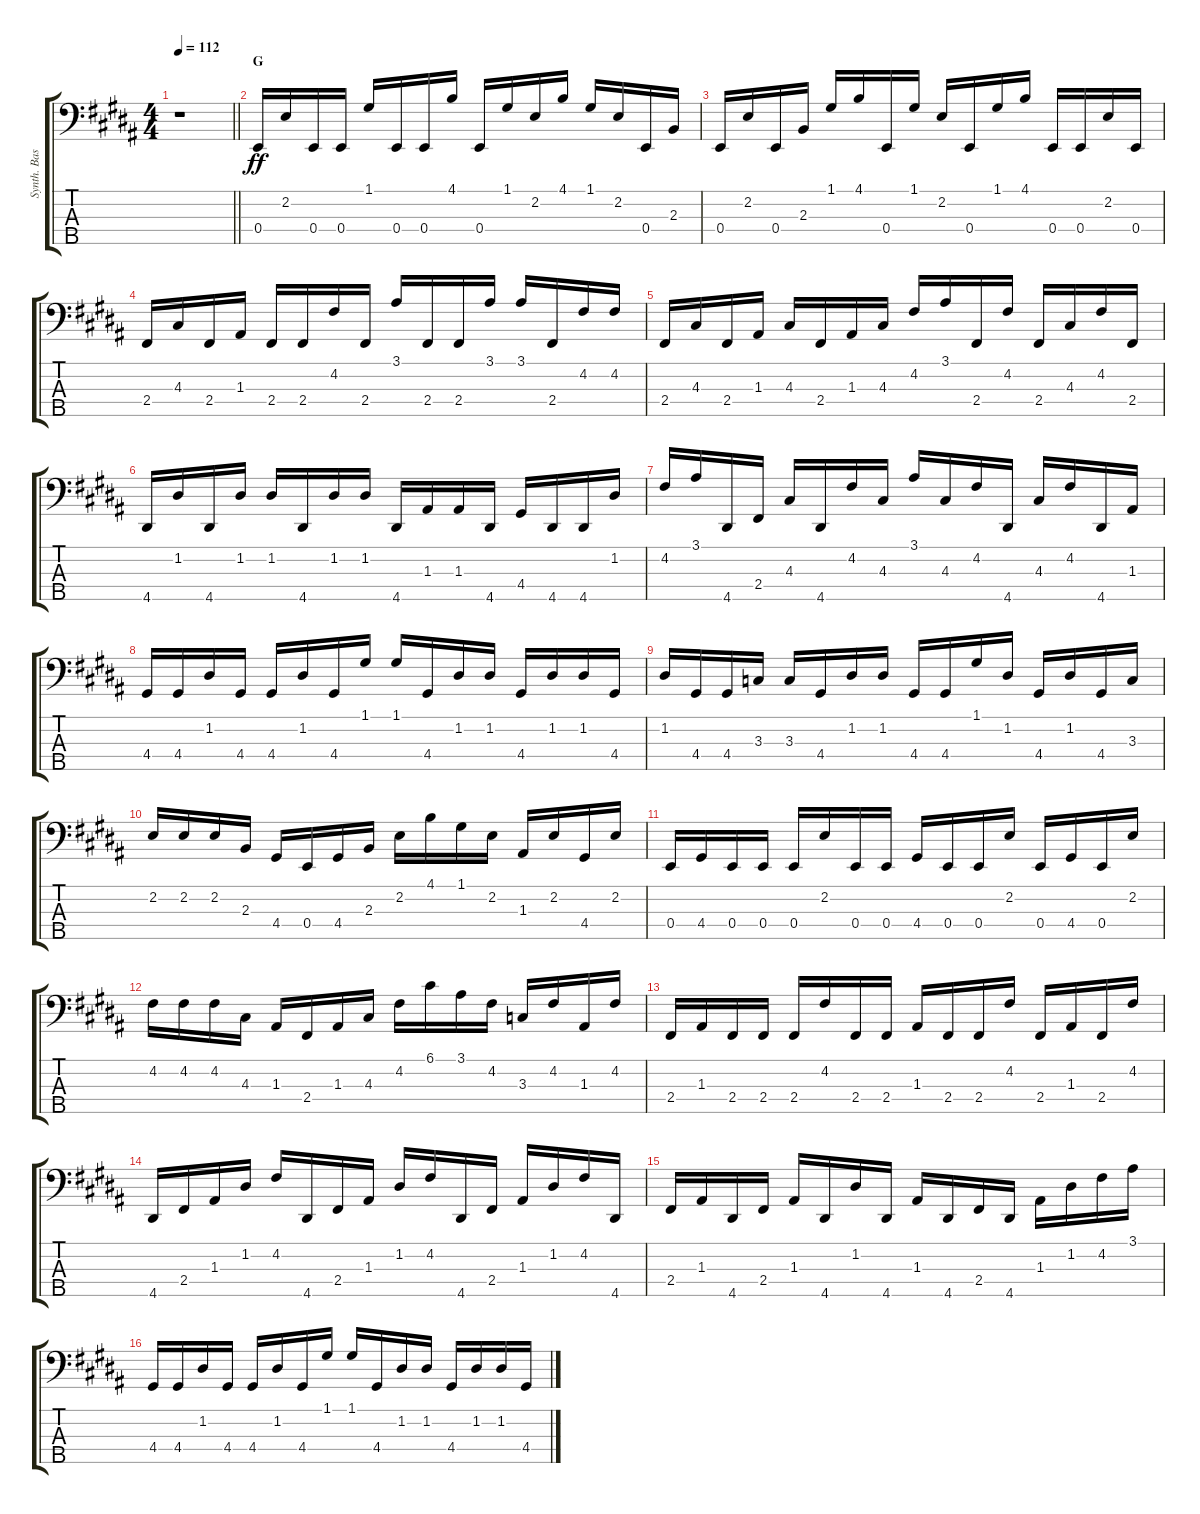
\track ("Synth. Bass" "Synth. Bas") {instrument synthbass1}
\staff {score tabs}
\tuning (G2 D2 A1 E1 B0) {hide}
\ts (4 4)
\tempo 112
\clef f4
\barLineRight lightlight
\ks b
r.1{dy ff} |
\section ("" "G")
0.4.16 2.2.16 0.4.16 0.4.16 1.1.16 0.4.16 0.4.16 4.1.16 0.4.16 1.1.16 2.2.16 4.1.16 1.1.16 2.2.16 0.4.16 2.3.16 |
0.4.16 2.2.16 0.4.16 2.3.16 1.1.16 4.1.16 0.4.16 1.1.16 2.2.16 0.4.16 1.1.16 4.1.16 0.4.16 0.4.16 2.2.16 0.4.16 |
2.4.16 4.3.16 2.4.16 1.3.16 2.4.16 2.4.16 4.2.16 2.4.16 3.1.16 2.4.16 2.4.16 3.1.16 3.1.16 2.4.16 4.2.16 4.2.16 |
2.4.16 4.3.16 2.4.16 1.3.16 4.3.16 2.4.16 1.3.16 4.3.16 4.2.16 3.1.16 2.4.16 4.2.16 2.4.16 4.3.16 4.2.16 2.4.16 |
4.5.16 1.2.16 4.5.16 1.2.16 1.2.16 4.5.16 1.2.16 1.2.16 4.5.16 1.3.16 1.3.16 4.5.16 4.4.16 4.5.16 4.5.16 1.2.16 |
4.2.16 3.1.16 4.5.16 2.4.16 4.3.16 4.5.16 4.2.16 4.3.16 3.1.16 4.3.16 4.2.16 4.5.16 4.3.16 4.2.16 4.5.16 1.3.16 |
4.4.16 4.4.16 1.2.16 4.4.16 4.4.16 1.2.16 4.4.16 1.1.16 1.1.16 4.4.16 1.2.16 1.2.16 4.4.16 1.2.16 1.2.16 4.4.16 |
1.2.16 4.4.16 4.4.16 3.3.16 3.3.16 4.4.16 1.2.16 1.2.16 4.4.16 4.4.16 1.1.16 1.2.16 4.4.16 1.2.16 4.4.16 3.3.16 |
2.2.16 2.2.16 2.2.16 2.3.16 4.4.16 0.4.16 4.4.16 2.3.16 2.2.16 4.1.16 1.1.16 2.2.16 1.3.16 2.2.16 4.4.16 2.2.16 |
0.4.16 4.4.16 0.4.16 0.4.16 0.4.16 2.2.16 0.4.16 0.4.16 4.4.16 0.4.16 0.4.16 2.2.16 0.4.16 4.4.16 0.4.16 2.2.16 |
4.2.16 4.2.16 4.2.16 4.3.16 1.3.16 2.4.16 1.3.16 4.3.16 4.2.16 6.1.16 3.1.16 4.2.16 3.3.16 4.2.16 1.3.16 4.2.16 |
2.4.16 1.3.16 2.4.16 2.4.16 2.4.16 4.2.16 2.4.16 2.4.16 1.3.16 2.4.16 2.4.16 4.2.16 2.4.16 1.3.16 2.4.16 4.2.16 |
4.5.16 2.4.16 1.3.16 1.2.16 4.2.16 4.5.16 2.4.16 1.3.16 1.2.16 4.2.16 4.5.16 2.4.16 1.3.16 1.2.16 4.2.16 4.5.16 |
2.4.16 1.3.16 4.5.16 2.4.16 1.3.16 4.5.16 1.2.16 4.5.16 1.3.16 4.5.16 2.4.16 4.5.16 1.3.16 1.2.16 4.2.16 3.1.16 |
4.4.16 4.4.16 1.2.16 4.4.16 4.4.16 1.2.16 4.4.16 1.1.16 1.1.16 4.4.16 1.2.16 1.2.16 4.4.16 1.2.16 1.2.16 4.4.16
